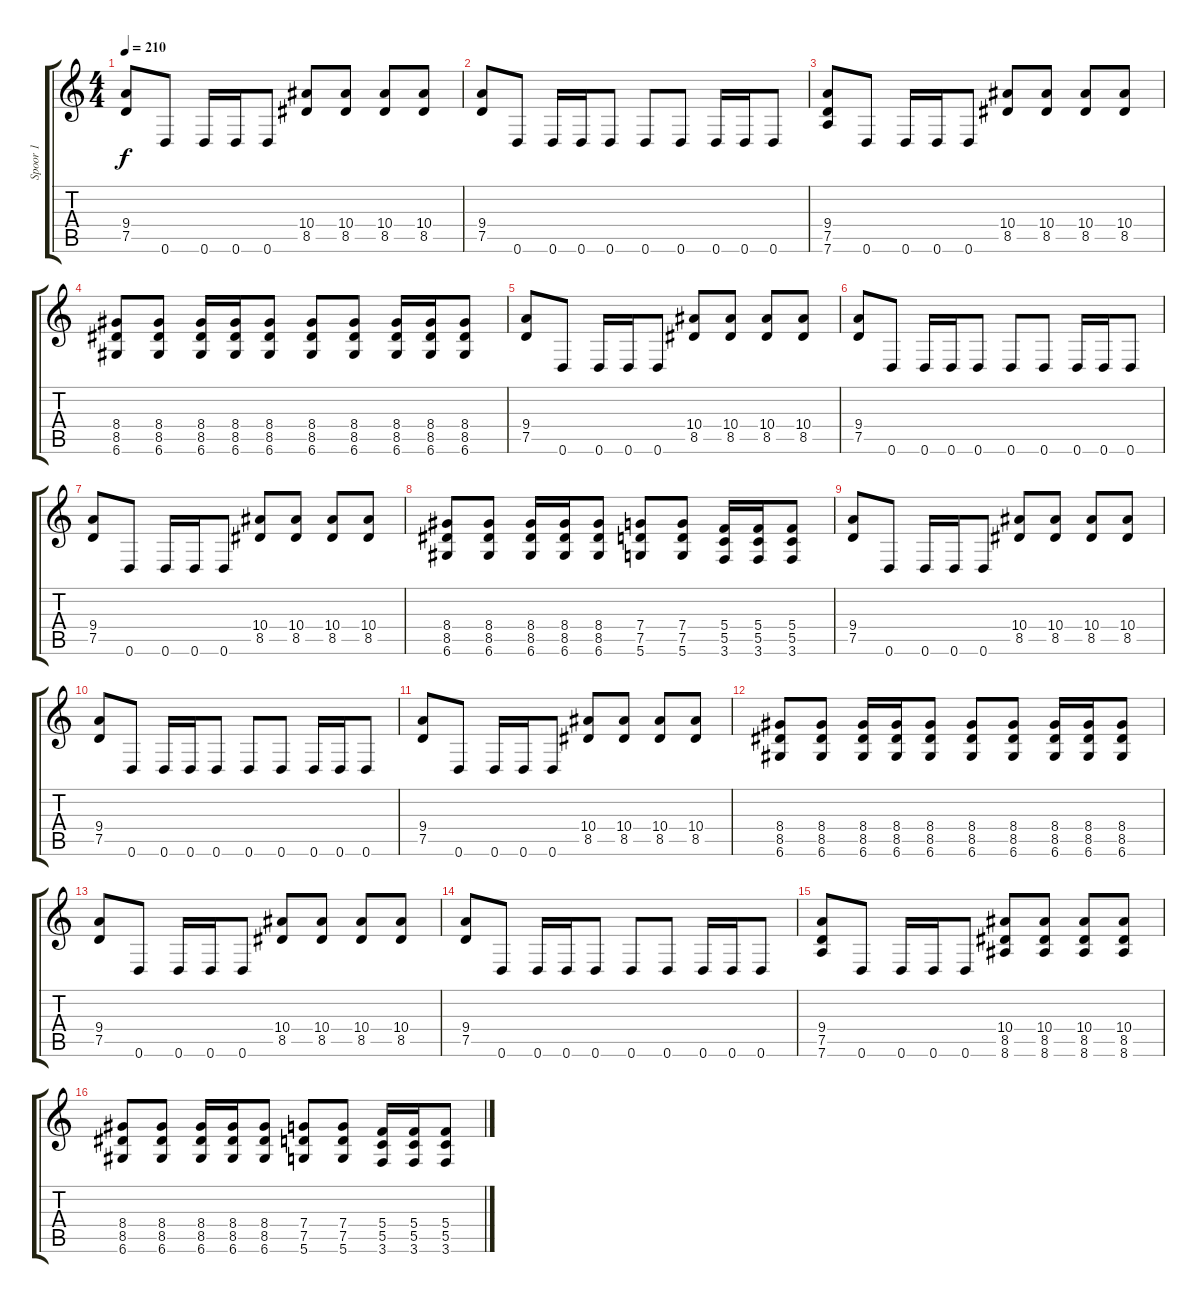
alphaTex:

\track ("Spoor 1" "Spoor 1") {instrument distortionguitar}
\staff {score tabs}
\tuning (D4 A3 F3 C3 G2 D2) {hide}
\ts (4 4)
\tempo 210
\clef g2
\ks c
(9.4 7.5).8{dy f} 0.6.8 0.6.16 0.6.16 0.6.8 (10.4 8.5).8 (10.4 8.5).8 (10.4 8.5).8 (10.4 8.5).8 |
(9.4 7.5).8 0.6.8 0.6.16 0.6.16 0.6.8 0.6.8 0.6.8 0.6.16 0.6.16 0.6.8 |
(9.4 7.5 7.6).8 0.6.8 0.6.16 0.6.16 0.6.8 (10.4 8.5).8 (10.4 8.5).8 (10.4 8.5).8 (10.4 8.5).8 |
(8.4 8.5 6.6).8 (8.4 8.5 6.6).8 (8.4 8.5 6.6).16 (8.4 8.5 6.6).16 (8.4 8.5 6.6).8 (8.4 8.5 6.6).8 (8.4 8.5 6.6).8 (8.4 8.5 6.6).16 (8.4 8.5 6.6).16 (8.4 8.5 6.6).8 |
(9.4 7.5).8 0.6.8 0.6.16 0.6.16 0.6.8 (10.4 8.5).8 (10.4 8.5).8 (10.4 8.5).8 (10.4 8.5).8 |
(9.4 7.5).8 0.6.8 0.6.16 0.6.16 0.6.8 0.6.8 0.6.8 0.6.16 0.6.16 0.6.8 |
(9.4 7.5).8 0.6.8 0.6.16 0.6.16 0.6.8 (10.4 8.5).8 (10.4 8.5).8 (10.4 8.5).8 (10.4 8.5).8 |
(8.4 8.5 6.6).8 (8.4 8.5 6.6).8 (8.4 8.5 6.6).16 (8.4 8.5 6.6).16 (8.4 8.5 6.6).8 (7.4 7.5 5.6).8 (7.4 7.5 5.6).8 (5.4 5.5 3.6).16 (5.4 5.5 3.6).16 (5.4 5.5 3.6).8 |
(9.4 7.5).8 0.6.8 0.6.16 0.6.16 0.6.8 (10.4 8.5).8 (10.4 8.5).8 (10.4 8.5).8 (10.4 8.5).8 |
(9.4 7.5).8 0.6.8 0.6.16 0.6.16 0.6.8 0.6.8 0.6.8 0.6.16 0.6.16 0.6.8 |
(9.4 7.5).8 0.6.8 0.6.16 0.6.16 0.6.8 (10.4 8.5).8 (10.4 8.5).8 (10.4 8.5).8 (10.4 8.5).8 |
(8.4 8.5 6.6).8 (8.4 8.5 6.6).8 (8.4 8.5 6.6).16 (8.4 8.5 6.6).16 (8.4 8.5 6.6).8 (8.4 8.5 6.6).8 (8.4 8.5 6.6).8 (8.4 8.5 6.6).16 (8.4 8.5 6.6).16 (8.4 8.5 6.6).8 |
(9.4 7.5).8 0.6.8 0.6.16 0.6.16 0.6.8 (10.4 8.5).8 (10.4 8.5).8 (10.4 8.5).8 (10.4 8.5).8 |
(9.4 7.5).8 0.6.8 0.6.16 0.6.16 0.6.8 0.6.8 0.6.8 0.6.16 0.6.16 0.6.8 |
(9.4 7.5 7.6).8 0.6.8 0.6.16 0.6.16 0.6.8 (10.4 8.5 8.6).8 (10.4 8.5 8.6).8 (10.4 8.5 8.6).8 (10.4 8.5 8.6).8 |
(8.4 8.5 6.6).8 (8.4 8.5 6.6).8 (8.4 8.5 6.6).16 (8.4 8.5 6.6).16 (8.4 8.5 6.6).8 (7.4 7.5 5.6).8 (7.4 7.5 5.6).8 (5.4 5.5 3.6).16 (5.4 5.5 3.6).16 (5.4 5.5 3.6).8
